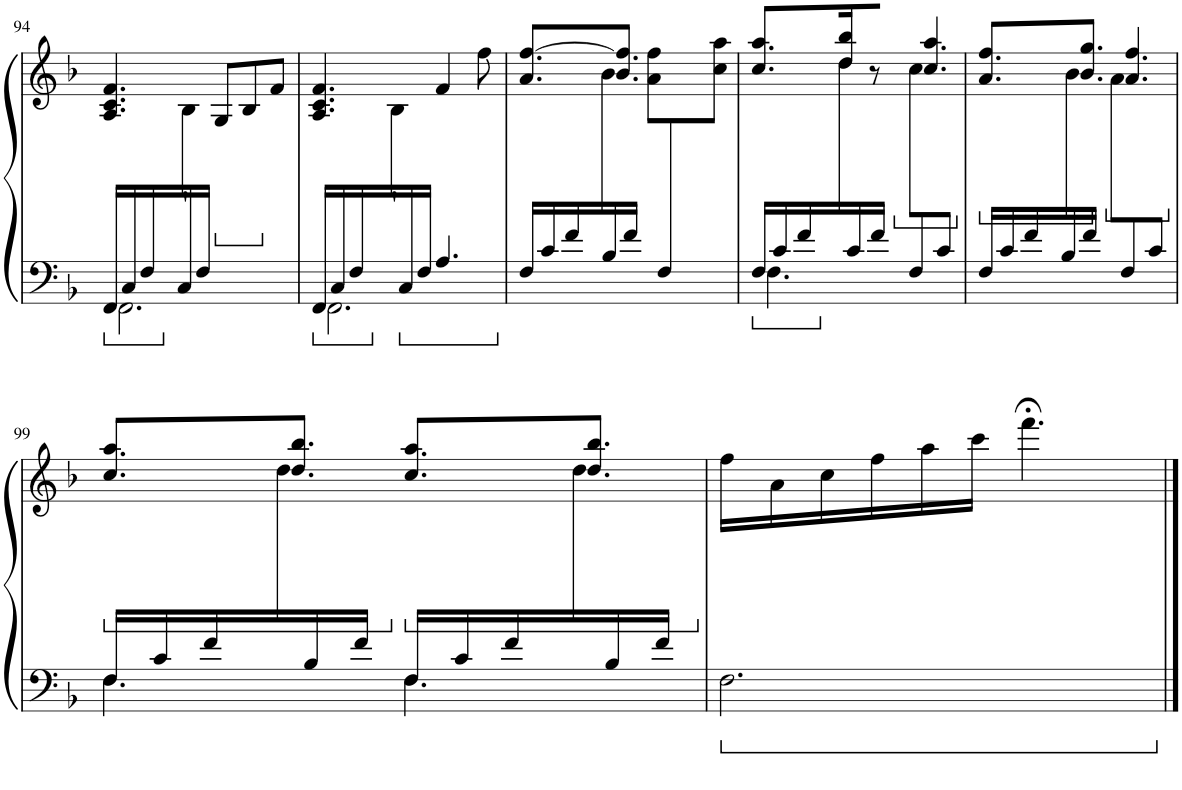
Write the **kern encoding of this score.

**kern	**kern
*part1	*part1
*staff2	*staff1
*I"Piano	*
*I'Pno.	*
!!LO:PB:g=z
*clefF4	*clefG2
*k[b-]	*k[b-]
*M6/8	*M6/8
=94	=94
*^	*^
16FF/LL	2.FF\	4.A/ 4.c/ 4.f/	8.ryy
16C/	.	.	.
16F/	.	.	.
16ryy	.	.	16B-`\
16C/	.	.	2ryy
16F/JJ	.	.	.
*	*	*ped	*
8ryy	.	8G/L	.
8ryy	.	8B-/	.
*	*	*Xped	*
8ryy	.	8f/J	.
=95	=95	=95	=95
16FF/LL	2.FF\	4.A/ 4.c/ 4.f/	8.ryy
16C/	.	.	.
16F/	.	.	.
16ryy	.	.	16B-`\
16C/	.	.	2ryy
16F/JJ	.	.	.
4.A/	.	4f/	.
.	.	8ff\	.
=96	=96	=96	=96
2ryy	16F/LL	8.a/ [8.ff/L	8.ryy
.	16c/	.	.
.	16f/	.	.
.	16ryy	8.b-/ 8.ff/]J	16b-\
.	16B-/	.	2ryy
.	16f/JJ	.	.
.	8ryy	8a\ 8ff\L	.
8F/	4ryy	8ryy	.
8ryy	.	8cc\ 8aa\J	.
=97	=97	=97	=97
16F/LL	4.F\	8.cc/ 8.aa/L	8.ryy
16c/	.	.	.
16f/	.	.	.
16ryy	.	16dd/ 16bb-/K	16dd\
16c/	.	8r	8ryy
16f/JJ	.	.	.
*	*	*ped	*
8ryy	8ryy	4.cc/ 4.aa/	8cc\L
8F/	4ryy	.	4ryy
8c/J	.	.	.
*v	*v	*	*
=98	=98	=98
*	*Xped	*
*	*ped	*
16F/LL	8.a/ 8.ff/L	8.ryy
16c/	.	.
16f/	.	.
16ryy	8.b-/ 8.gg/J	16b-\
16B-/	.	8ryy
16f/JJ	.	.
*	*Xped	*
*	*ped	*
8ryy	4.a/ 4.ff/	8a\L
8F/	.	4ryy
8c/J	.	.
!!LO:LB:g=z	!!
=99	=99	=99
*^	*	*
*	*	*Xped	*
*	*	*ped	*
16F/LL	4.F\	8.cc/ 8.aa/L	8.ryy
16c/	.	.	.
16f/	.	.	.
16ryy	.	8.dd/ 8.bb-/J	16dd\
16B-/	.	.	16ryy
*	*	*v	*v
16f/JJ	.	.
*	*	*Xped
*	*	*ped
16F/LL	4.F\	8.cc/ 8.aa/L
16c/	.	.
16f/	.	.
*	*	*^
16ryy	.	8.dd/ 8.bb-/J	16dd\
16B-/	.	.	8ryy
16f/JJ	.	.	.
*v	*v	*	*
*	*v	*v
=100	=100
*	*Xped
2.F\	16ff\LL
.	16a\
.	16cc\
.	16ff\
.	16aa\
.	16ccc\JJ
.	4.fff;<\
==	==
*-	*-
